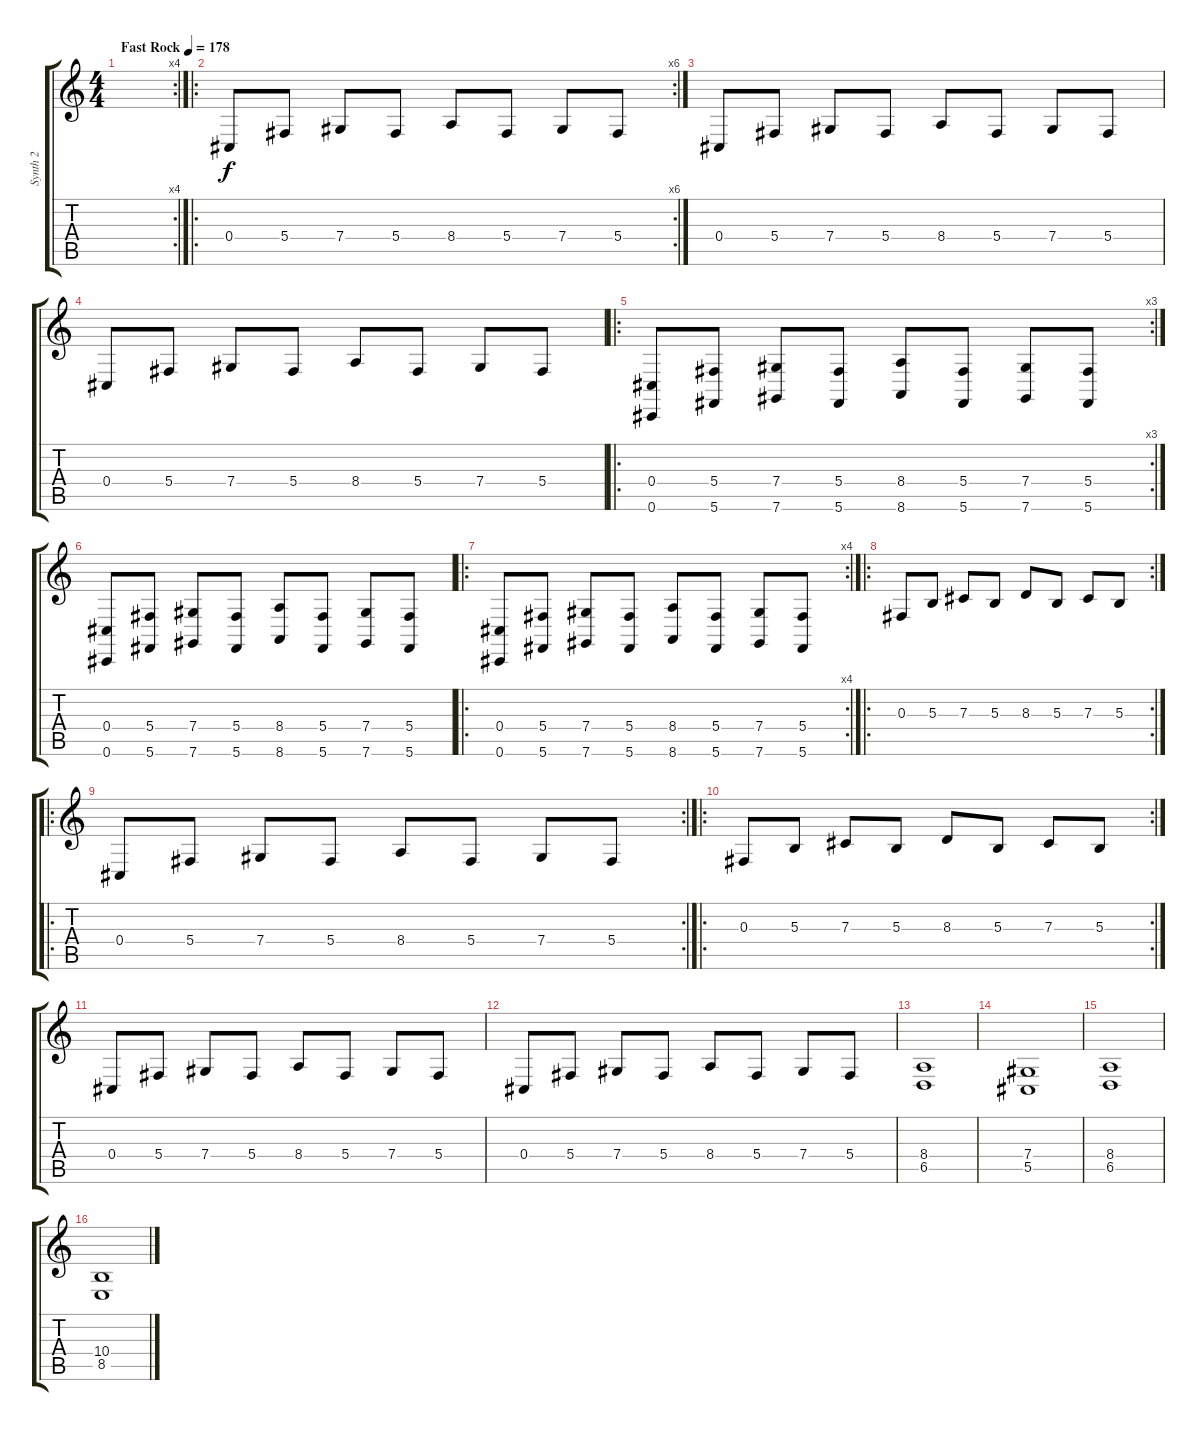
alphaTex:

\track ("Synth 2" "Synth 2") {instrument lead2sawtooth}
\staff {score tabs}
\tuning (Eb4 Bb3 Gb3 Db3 Ab2 Db2) {hide}
\rc 4
\ts (4 4)
\tempo (178 "Fast Rock")
\clef g2
\ks c
|
\ro
\rc 6
0.4.8 5.4.8 7.4.8 5.4.8 8.4.8 5.4.8 7.4.8 5.4.8 |
0.4.8 5.4.8 7.4.8 5.4.8 8.4.8 5.4.8 7.4.8 5.4.8 |
0.4.8 5.4.8 7.4.8 5.4.8 8.4.8 5.4.8 7.4.8 5.4.8 |
\ro
\rc 3
(0.4 0.6).8 (5.4 5.6).8 (7.4 7.6).8 (5.4 5.6).8 (8.4 8.6).8 (5.4 5.6).8 (7.4 7.6).8 (5.4 5.6).8 |
(0.4 0.6).8 (5.4 5.6).8 (7.4 7.6).8 (5.4 5.6).8 (8.4 8.6).8 (5.4 5.6).8 (7.4 7.6).8 (5.4 5.6).8 |
\ro
\rc 4
(0.4 0.6).8 (5.4 5.6).8 (7.4 7.6).8 (5.4 5.6).8 (8.4 8.6).8 (5.4 5.6).8 (7.4 7.6).8 (5.4 5.6).8 |
\ro
\rc 2
0.3.8 5.3.8 7.3.8 5.3.8 8.3.8 5.3.8 7.3.8 5.3.8 |
\ro
\rc 2
0.4.8 5.4.8 7.4.8 5.4.8 8.4.8 5.4.8 7.4.8 5.4.8 |
\ro
\rc 2
0.3.8 5.3.8 7.3.8 5.3.8 8.3.8 5.3.8 7.3.8 5.3.8 |
0.4.8 5.4.8 7.4.8 5.4.8 8.4.8 5.4.8 7.4.8 5.4.8 |
0.4.8 5.4.8 7.4.8 5.4.8 8.4.8 5.4.8 7.4.8 5.4.8 |
(8.4 6.5).1 |
(7.4 5.5).1 |
(8.4 6.5).1 |
(10.4 8.5).1
